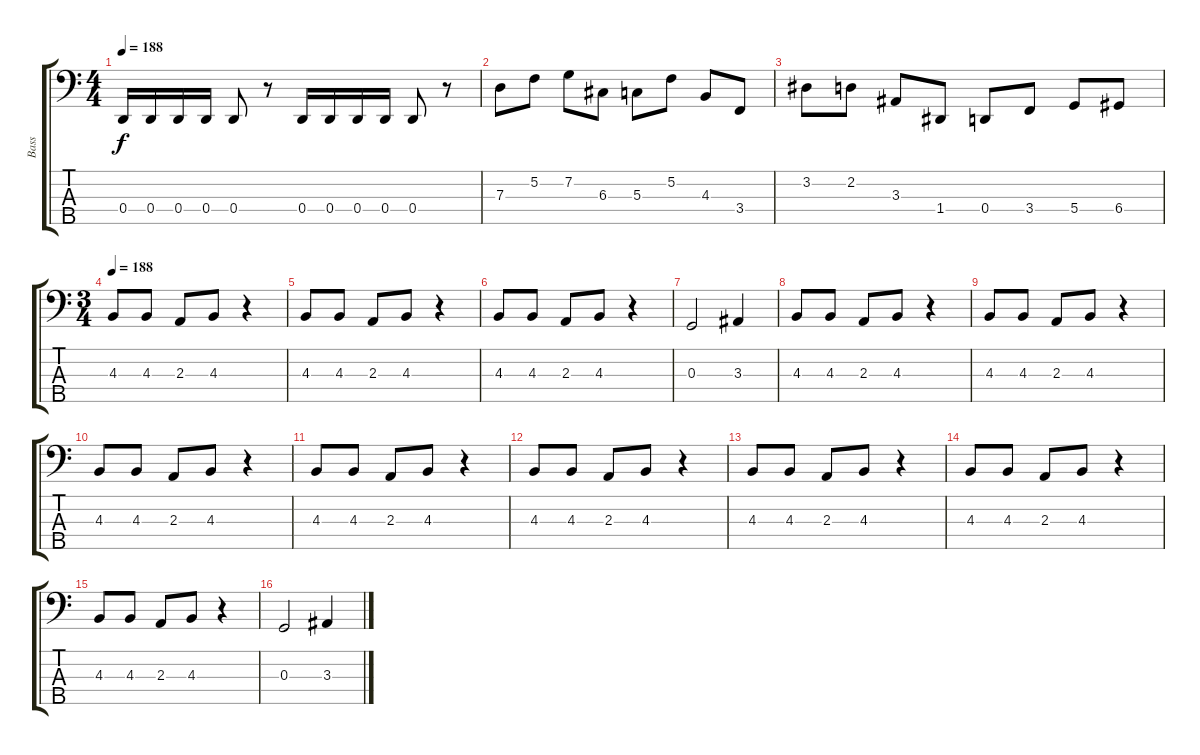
\track ("Bass" "Bass") {instrument electricbassfinger}
\staff {score tabs}
\tuning (F2 C2 G1 D1 A0) {hide}
\ts (4 4)
\tempo 188
\clef f4
\ks c
0.4.16{dy f} 0.4.16 0.4.16 0.4.16 0.4.8 r.8 0.4.16 0.4.16 0.4.16 0.4.16 0.4.8 r.8 |
7.3.8 5.2.8 7.2.8 6.3.8 5.3.8 5.2.8 4.3.8 3.4.8 |
3.2.8 2.2.8 3.3.8 1.4.8 0.4.8 3.4.8 5.4.8 6.4.8 |
\ts (3 4)
\tempo 188
4.3.8 4.3.8 2.3.8 4.3.8 r.4 |
4.3.8 4.3.8 2.3.8 4.3.8 r.4 |
4.3.8 4.3.8 2.3.8 4.3.8 r.4 |
0.3.2 3.3.4 |
4.3.8 4.3.8 2.3.8 4.3.8 r.4 |
4.3.8 4.3.8 2.3.8 4.3.8 r.4 |
4.3.8 4.3.8 2.3.8 4.3.8 r.4 |
4.3.8 4.3.8 2.3.8 4.3.8 r.4 |
4.3.8 4.3.8 2.3.8 4.3.8 r.4 |
4.3.8 4.3.8 2.3.8 4.3.8 r.4 |
4.3.8 4.3.8 2.3.8 4.3.8 r.4 |
4.3.8 4.3.8 2.3.8 4.3.8 r.4 |
0.3.2 3.3.4
